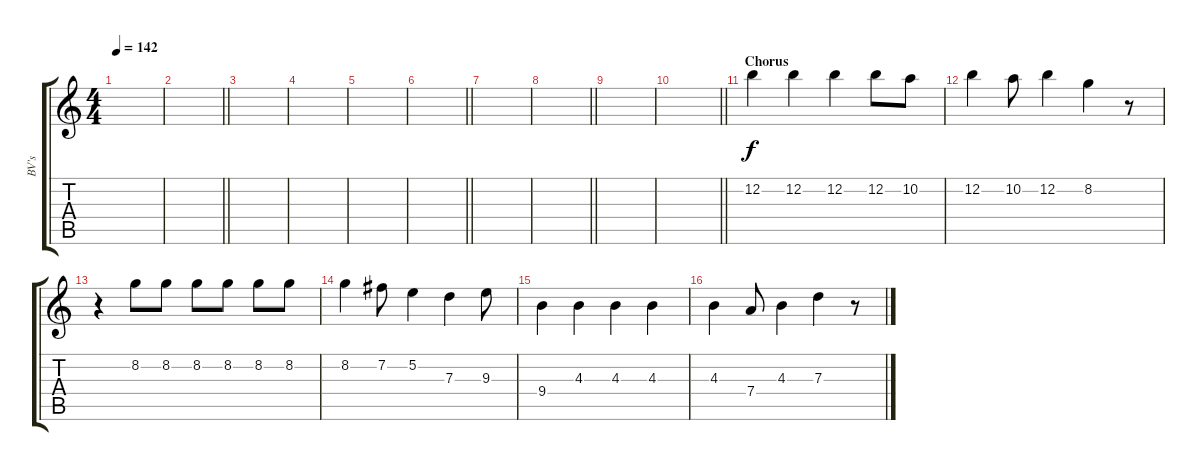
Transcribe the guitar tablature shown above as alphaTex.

\track ("BV's" "BV's") {instrument electricguitarclean}
\staff {score tabs}
\tuning (E4 B3 G3 D3 A2 E2) {hide}
\ts (4 4)
\tempo 142
\clef g2
\ks c
|
\barLineRight lightlight
|
|
|
|
\barLineRight lightlight
|
|
\barLineRight lightlight
|
|
\barLineRight lightlight
|
\section ("" "Chorus")
12.2.4 12.2.4 12.2.4 12.2.8 10.2.8 |
12.2.4 10.2.8 12.2.4 8.2.4 r.8 |
r.4 8.2.8 8.2.8 8.2.8 8.2.8 8.2.8 8.2.8 |
8.2.4 7.2.8 5.2.4 7.3.4 9.3.8 |
9.4.4 4.3.4 4.3.4 4.3.4 |
4.3.4 7.4.8 4.3.4 7.3.4 r.8
